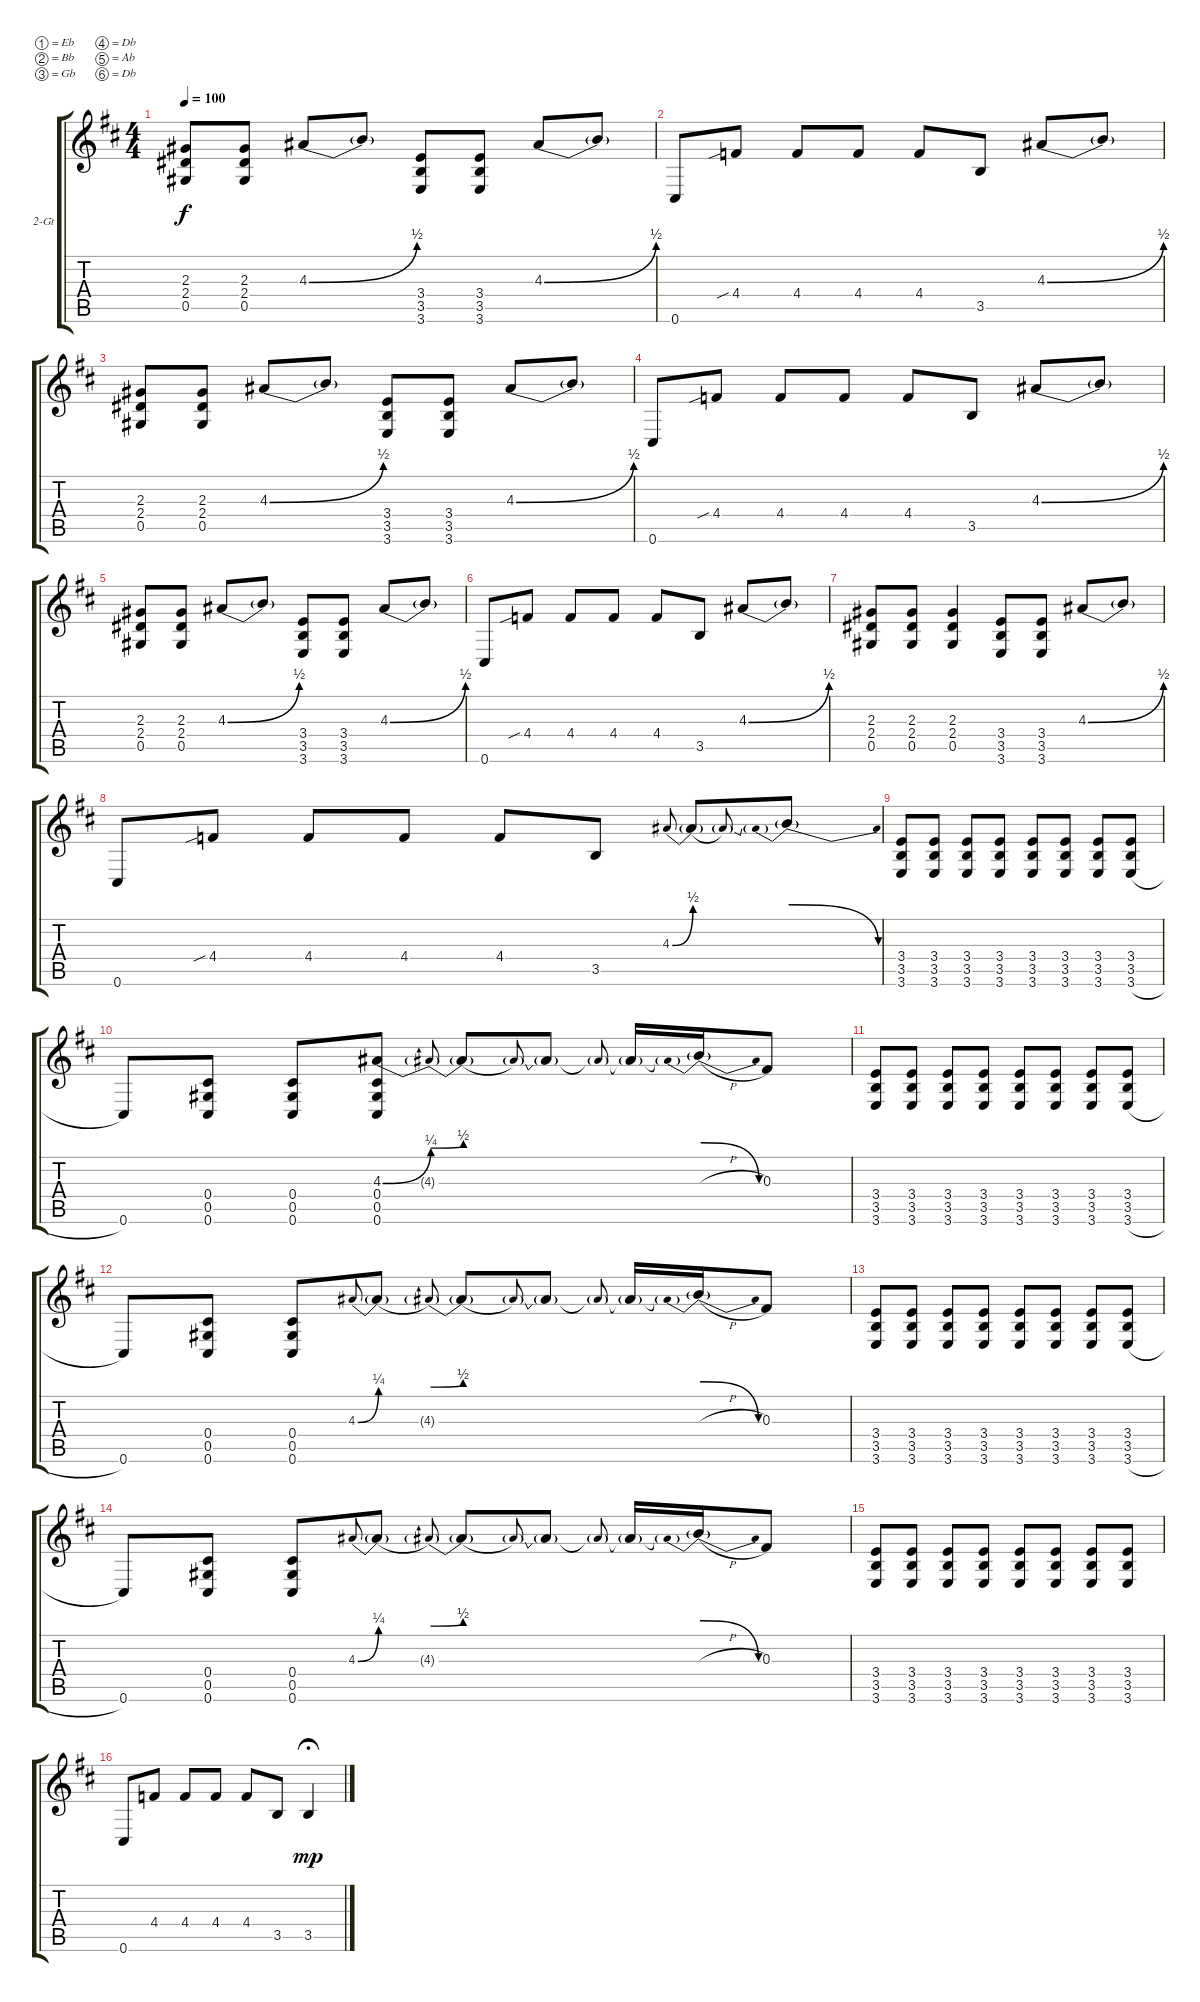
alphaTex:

\defaultSystemsLayout 4
\bracketExtendMode groupsimilarinstruments
\firstSystemTrackNameOrientation horizontal
\otherSystemsTrackNameOrientation horizontal
\track ("2 Guitar" "2-Gt") {instrument electricguitarclean}
\staff {score tabs}
\tuning (Eb4 Bb3 Gb3 Db3 Ab2 Db2)
\ts (4 4)
\tempo 100
\clef g2
\scale
1.06305
\ks d
(0.5 2.4 2.3).8{dy f} (0.5 2.4 2.3).8 4.3{be (bend 0 0 16.2 2)}.8 4.3{t}.8 (3.6 3.5 3.4).8 (3.6 3.5 3.4).8 4.3{be (bend 0 0 15 2)}.8 4.3{t}.8 |
\scale
0.936948 0.6.8 4.4{sib}.8 4.4.8 4.4.8 4.4.8 3.5.8 4.3{be (bend 0 0 15.6 2)}.8 4.3{t}.8 |
\scale
1.06305 (0.5 2.4 2.3).8 (0.5 2.4 2.3).8 4.3{be (bend 0 0 16.2 2)}.8 4.3{t}.8 (3.6 3.5 3.4).8 (3.6 3.5 3.4).8 4.3{be (bend 0 0 16.2 2)}.8 4.3{t}.8 |
\scale
0.936948 0.6.8 4.4{sib}.8 4.4.8 4.4.8 4.4.8 3.5.8 4.3{be (bend 0 0 15 2)}.8 4.3{t}.8 |
\scale
1.06305 (0.5 2.4 2.3).8 (0.5 2.4 2.3).8 4.3{be (bend 0 0 16.2 2)}.8 4.3{t}.8 (3.6 3.5 3.4).8 (3.6 3.5 3.4).8 4.3{be (bend 0 0 16.2 2)}.8 4.3{t}.8 |
\scale
0.936948 0.6.8 4.4{sib}.8 4.4.8 4.4.8 4.4.8 3.5.8 4.3{be (bend 0 0 16.2 2)}.8 4.3{t}.8 |
\scale
1.06305 (0.5 2.4 2.3).8 (0.5 2.4 2.3).8 (0.5 2.4 2.3).4 (3.6 3.5 3.4).8 (3.6 3.5 3.4).8 4.3{be (bend 0 0 15.6 2)}.8 4.3{t}.8 |
\scale
0.936948 0.6.8 4.4{sib}.8 4.4.8 4.4.8 4.4.8 3.5.8 4.3{be (bend 0 0 15.6 2)}.8{gr onbeat} 4.3{be (hold 0 0 60 0) t}.8 4.3{t}.8{gr onbeat} 4.3{be (prebendrelease 0 2 15 0) t}.8 |
\scale
1.06305 (3.6 3.5 3.4).8 (3.6 3.5 3.4).8 (3.6 3.5 3.4).8 (3.6 3.5 3.4).8 (3.6 3.5 3.4).8 (3.6 3.5 3.4).8 (3.6 3.5 3.4).8 (3.6{h} 3.5 3.4).8 |
\scale
0.936948 0.6.8 (0.6 0.5 0.4).8 (0.6 0.5 0.4).8 (0.6 0.5 0.4 4.3{be (bend 0 0 15.6 1)}).8 4.3{be (bend 0 1 14.399999999999999 2) t}.8{gr onbeat} 4.3{be (hold 0 0 60 0) t}.8 4.3{t}.8{gr onbeat} 4.3{t}.8 4.3{t}.8{gr onbeat} 4.3{t}.16 4.3{be (prebendrelease 0 2 15 0) h t}.16 0.3.8 |
\scale
1.06305 (3.6 3.5 3.4).8 (3.6 3.5 3.4).8 (3.6 3.5 3.4).8 (3.6 3.5 3.4).8 (3.6 3.5 3.4).8 (3.6 3.5 3.4).8 (3.6 3.5 3.4).8 (3.6{h} 3.5 3.4).8 |
\scale
0.936948 0.6.8 (0.6 0.5 0.4).8 (0.6 0.5 0.4).8 4.3{be (bend 0 0 15.6 1)}.8{gr onbeat} 4.3{be (hold 0 0 60 0) t}.8 4.3{be (bend 0 1 14.399999999999999 2) t}.8{gr onbeat} 4.3{be (hold 0 0 60 0) t}.8 4.3{t}.8{gr onbeat} 4.3{t}.8 4.3{t}.8{gr onbeat} 4.3{t}.16 4.3{be (prebendrelease 0 2 15 0) h t}.16 0.3.8 |
\scale
1.06305 (3.6 3.5 3.4).8 (3.6 3.5 3.4).8 (3.6 3.5 3.4).8 (3.6 3.5 3.4).8 (3.6 3.5 3.4).8 (3.6 3.5 3.4).8 (3.6 3.5 3.4).8 (3.6{h} 3.5 3.4).8 |
\scale
0.936948 0.6.8 (0.6 0.5 0.4).8 (0.6 0.5 0.4).8 4.3{be (bend 0 0 15.6 1)}.8{gr onbeat} 4.3{be (hold 0 0 60 0) t}.8 4.3{be (bend 0 1 14.399999999999999 2) t}.8{gr onbeat} 4.3{be (hold 0 0 60 0) t}.8 4.3{t}.8{gr onbeat} 4.3{t}.8 4.3{t}.8{gr onbeat} 4.3{t}.16 4.3{be (prebendrelease 0 2 15 0) h t}.16 0.3.8 |
\scale
1.06305 (3.6 3.5 3.4).8 (3.6 3.5 3.4).8 (3.6 3.5 3.4).8 (3.6 3.5 3.4).8 (3.6 3.5 3.4).8 (3.6 3.5 3.4).8 (3.6 3.5 3.4).8 (3.6 3.5 3.4).8 |
\scale
0.936948 0.6.8 4.4.8 4.4.8 4.4.8 4.4.8 3.5.8 3.5.4{dy mp fermata (medium 1)}
